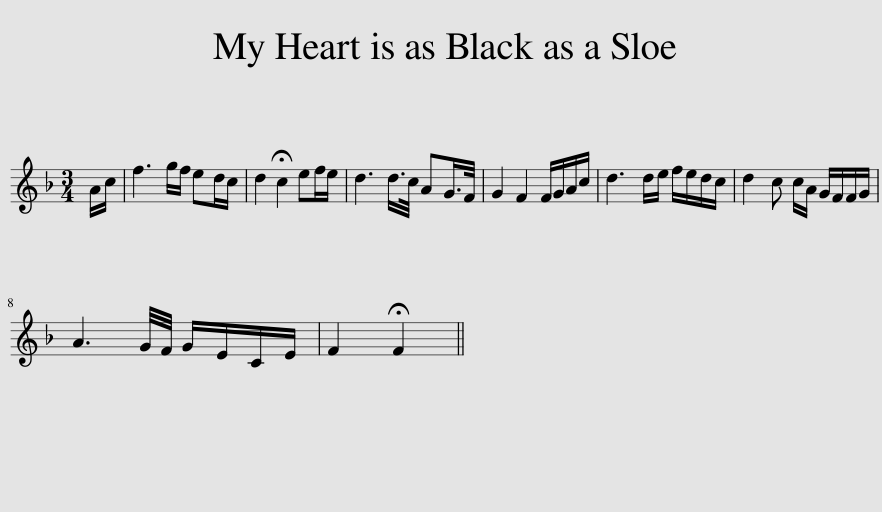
X:1
L:1/8
M:3/4
I:linebreak $
K:F
V:1 treble
V:1
 A/c/ | f3 g/f/ ed/c/ | d2 !fermata!c2 ef/e/ | d3 d/>c/ AG/>F/ | G2 F2 F/G/A/c/ | %5
 d3 d/e/ f/e/d/c/ | d2 c c/A/ G/F/F/G/ |$ A3 G/4F/4 G/E/C/E/ | F2 !fermata!F2 || %9
